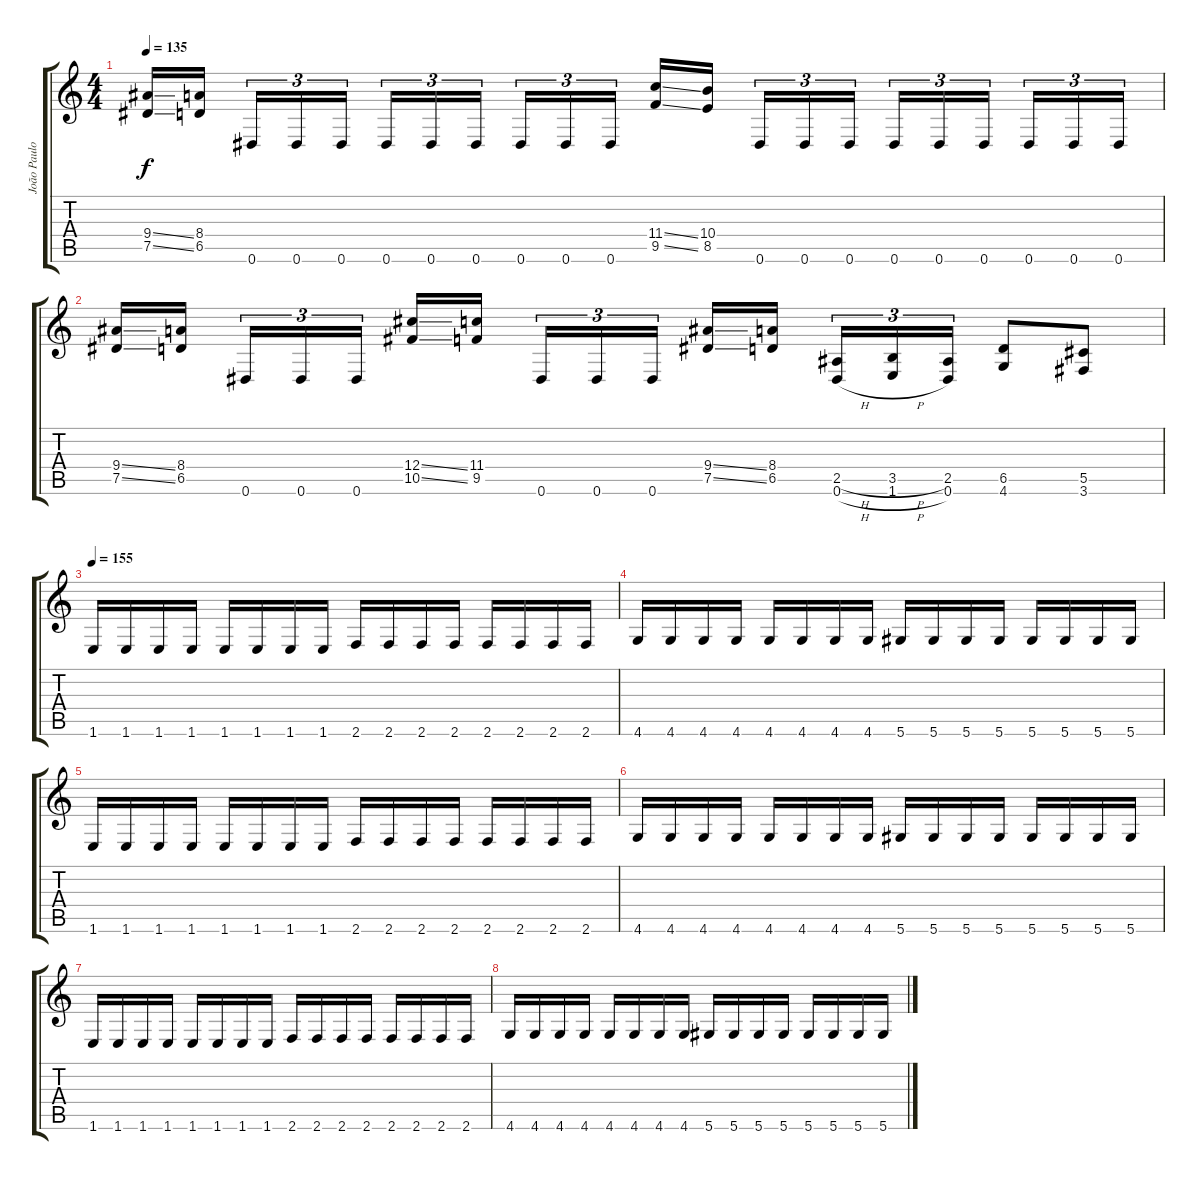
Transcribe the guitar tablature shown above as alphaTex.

\track ("João Paulo" "João Paulo") {instrument overdrivenguitar}
\staff {score tabs}
\tuning (Eb4 Bb3 Gb3 Db3 Ab2 Eb2) {hide}
\ts (4 4)
\tempo 135
\clef g2
\ks c
(9.4{ss} 7.5{ss}).16{dy f} (8.4 6.5).16{beam splitsecondary} 0.6.16{tu (3 2)} 0.6.16{tu (3 2)} 0.6.16{tu (3 2)} 0.6.16{tu (3 2)} 0.6.16{tu (3 2)} 0.6.16{tu (3 2) beam splitsecondary} 0.6.16{tu (3 2)} 0.6.16{tu (3 2)} 0.6.16{tu (3 2)} (11.4{ss} 9.5{ss}).16 (10.4 8.5).16{beam splitsecondary} 0.6.16{tu (3 2)} 0.6.16{tu (3 2)} 0.6.16{tu (3 2)} 0.6.16{tu (3 2)} 0.6.16{tu (3 2)} 0.6.16{tu (3 2) beam splitsecondary} 0.6.16{tu (3 2)} 0.6.16{tu (3 2)} 0.6.16{tu (3 2)} |
(9.4{ss} 7.5{ss}).16 (8.4 6.5).16{beam splitsecondary} 0.6.16{tu (3 2)} 0.6.16{tu (3 2)} 0.6.16{tu (3 2)} (12.4{ss} 10.5{ss}).16 (11.4 9.5).16{beam splitsecondary} 0.6.16{tu (3 2)} 0.6.16{tu (3 2)} 0.6.16{tu (3 2)} (9.4{ss} 7.5{ss}).16 (8.4 6.5).16{beam splitsecondary} (2.5{h} 0.6{h}).16{tu (3 2)} (3.5{h} 1.6{h}).16{tu (3 2)} (2.5 0.6).16{tu (3 2)} (6.5 4.6).8 (5.5 3.6).8 |
\tempo 155
1.6.16 1.6.16 1.6.16 1.6.16 1.6.16 1.6.16 1.6.16 1.6.16 2.6.16 2.6.16 2.6.16 2.6.16 2.6.16 2.6.16 2.6.16 2.6.16 |
4.6.16 4.6.16 4.6.16 4.6.16 4.6.16 4.6.16 4.6.16 4.6.16 5.6.16 5.6.16 5.6.16 5.6.16 5.6.16 5.6.16 5.6.16 5.6.16 |
1.6.16 1.6.16 1.6.16 1.6.16 1.6.16 1.6.16 1.6.16 1.6.16 2.6.16 2.6.16 2.6.16 2.6.16 2.6.16 2.6.16 2.6.16 2.6.16 |
4.6.16 4.6.16 4.6.16 4.6.16 4.6.16 4.6.16 4.6.16 4.6.16 5.6.16 5.6.16 5.6.16 5.6.16 5.6.16 5.6.16 5.6.16 5.6.16 |
1.6.16 1.6.16 1.6.16 1.6.16 1.6.16 1.6.16 1.6.16 1.6.16 2.6.16 2.6.16 2.6.16 2.6.16 2.6.16 2.6.16 2.6.16 2.6.16 |
4.6.16 4.6.16 4.6.16 4.6.16 4.6.16 4.6.16 4.6.16 4.6.16 5.6.16 5.6.16 5.6.16 5.6.16 5.6.16 5.6.16 5.6.16 5.6.16
